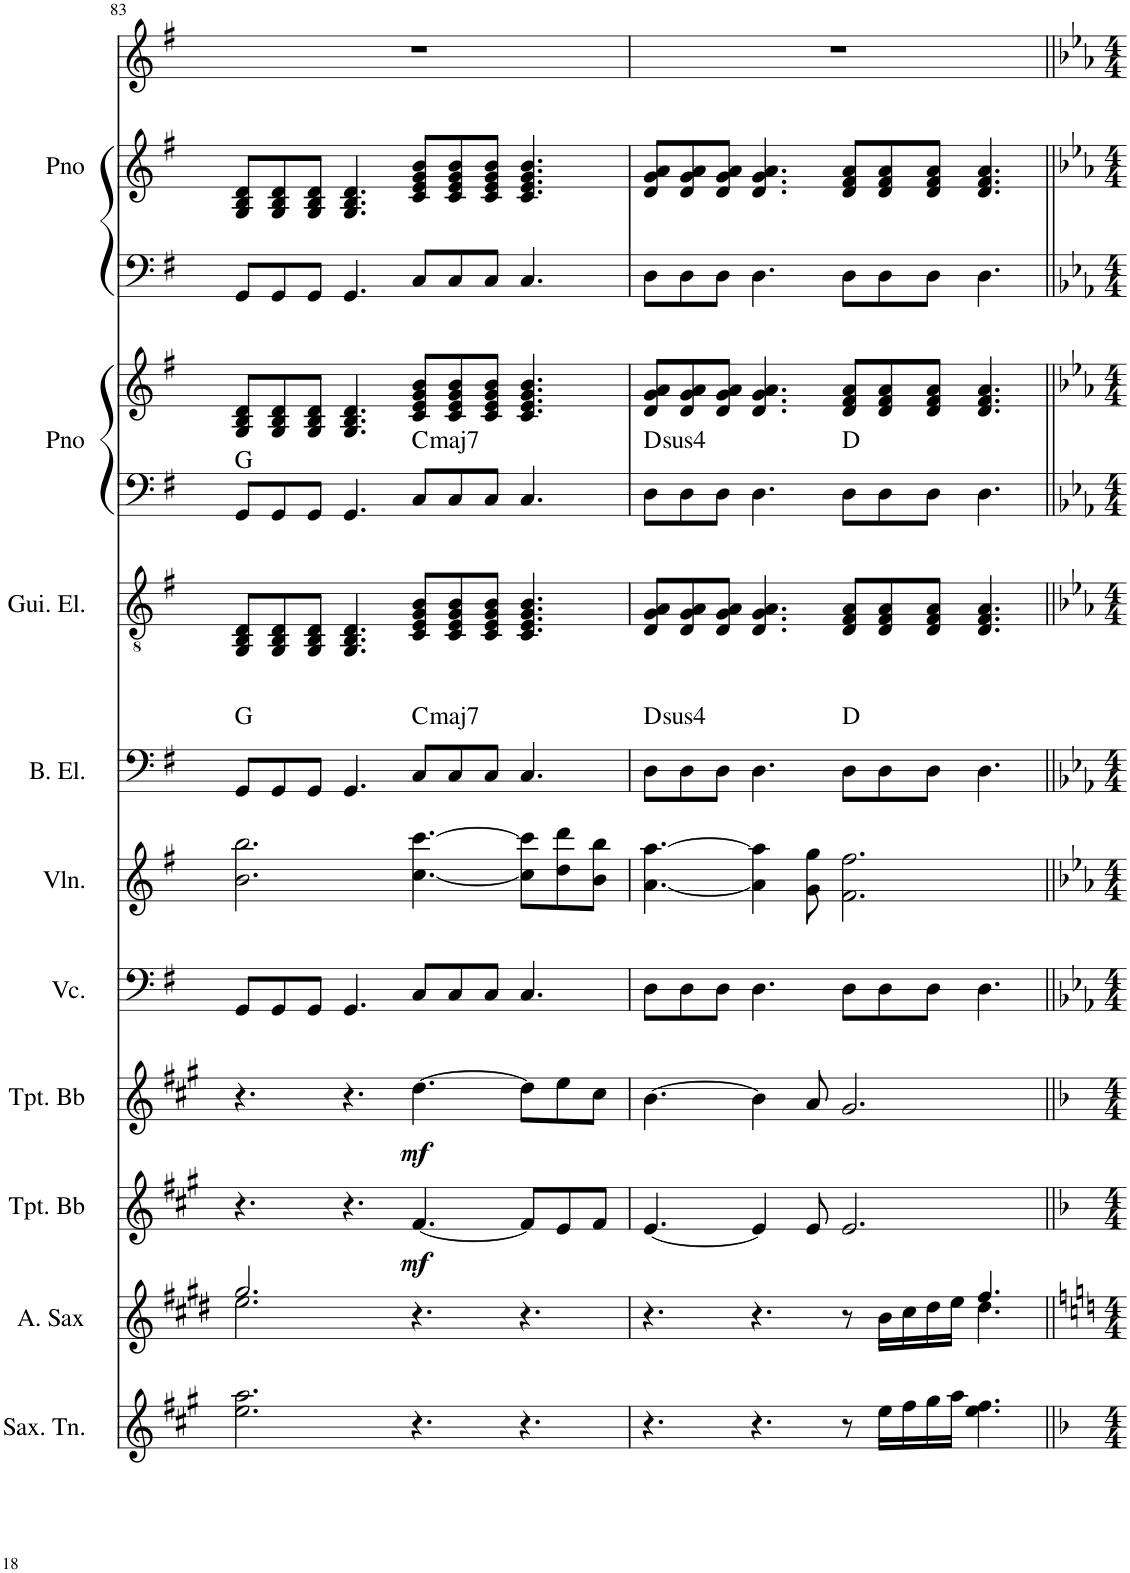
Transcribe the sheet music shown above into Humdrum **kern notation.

**kern	**kern	**kern	**dynam	**kern	**dynam	**kern	**kern	**kern	**harte	**kern	**kern	**kern	**harte	**kern	**kern	**kern
*part10	*part9	*part8	*part8	*part7	*part7	*part6	*part5	*part4	*part4	*part3	*part2	*part2	*part2	*part1	*part1	*part1
*staff13	*staff12	*staff11	*staff11	*staff10	*staff10	*staff9	*staff8	*staff7	*	*staff6	*staff5	*staff4	*	*staff3	*staff2	*staff1
*I"Saxofone Tenor	*I"Saxofone Alto	*I"Trompete Bb	*	*I"Trompete Bb	*	*I"Violoncelo	*I"Violino	*I"Base	*	*I"Guitarra elétrica	*I"Piano	*	*	*I"Piano	*	*
*I'Sax. Tn.	*	*I'Tpt. Bb	*	*I'Tpt. Bb	*	*I'Vc.	*I'Vln.	*	*	*I'Gui. El.	*I'Pno	*	*	*I'Pno	*	*
!!LO:PB:g=z
*clefG2	*clefG2	*clefG2	*	*clefG2	*	*clefF4	*clefG2	*clefF4	*	*clefGv2	*clefF4	*clefG2	*	*clefF4	*clefG2	*clefG2
*Trd8c14	*Trd5c9	*Trd1c2	*	*Trd1c2	*	*	*	*Trd7c12	*	*	*	*	*	*	*	*
*k[f#c#g#]	*k[f#c#g#d#]	*k[f#c#g#]	*	*k[f#c#g#]	*	*k[f#]	*k[f#]	*k[f#]	*	*k[f#]	*k[f#]	*k[f#]	*	*k[f#]	*k[f#]	*k[f#]
*M12/8	*M12/8	*M12/8	*	*M12/8	*	*M12/8	*M12/8	*M12/8	*	*M12/8	*M12/8	*M12/8	*	*M12/8	*M12/8	*M12/8
=83	=83	=83	=83	=83	=83	=83	=83	=83	=83	=83	=83	=83	=83	=83	=83	=83
*	*^	*	*	*	*	*	*	*	*	*	*	*	*	*	*	*
2.ee\ 2.aa\	2.gg#/	2.ee\	4.r	.	4.r	.	8GG/L	2.b\ 2.bb\	8GG/L	G:maj	8GG/ 8BB/ 8D/L	8GG/L	8G/ 8B/ 8d/L	G:maj	8GG/L	8G/ 8B/ 8d/L	1.r
.	.	.	.	.	.	.	8GG/	.	8GG/	.	8GG/ 8BB/ 8D/	8GG/	8G/ 8B/ 8d/	.	8GG/	8G/ 8B/ 8d/	.
.	.	.	.	.	.	.	8GG/J	.	8GG/J	.	8GG/ 8BB/ 8D/J	8GG/J	8G/ 8B/ 8d/J	.	8GG/J	8G/ 8B/ 8d/J	.
.	.	.	4.r	.	4.r	.	4.GG/	.	4.GG/	.	4.GG/ 4.BB/ 4.D/	4.GG/	4.G/ 4.B/ 4.d/	.	4.GG/	4.G/ 4.B/ 4.d/	.
!	!	!	!	!LO:DY:b	!	!LO:DY:b	!	!	!	!LO:H:kt=maj7	!	!	!	!LO:H:kt=maj7	!	!	!
4.r	4.r	2.ryy	[4.f#/	mf	[4.dd\	mf	8C/L	[4.cc\ [4.ccc\	8C/L	C:maj7	8C/ 8E/ 8G/ 8B/L	8C/L	8c/ 8e/ 8g/ 8b/L	C:maj7	8C/L	8c/ 8e/ 8g/ 8b/L	.
.	.	.	.	.	.	.	8C/	.	8C/	.	8C/ 8E/ 8G/ 8B/	8C/	8c/ 8e/ 8g/ 8b/	.	8C/	8c/ 8e/ 8g/ 8b/	.
.	.	.	.	.	.	.	8C/J	.	8C/J	.	8C/ 8E/ 8G/ 8B/J	8C/J	8c/ 8e/ 8g/ 8b/J	.	8C/J	8c/ 8e/ 8g/ 8b/J	.
4.r	4.r	.	8f#/L]	.	8dd\L]	.	4.C/	8cc\] 8ccc\]L	4.C/	.	4.C/ 4.E/ 4.G/ 4.B/	4.C/	4.c/ 4.e/ 4.g/ 4.b/	.	4.C/	4.c/ 4.e/ 4.g/ 4.b/	.
.	.	.	8e/	.	8ee\	.	.	8dd\ 8ddd\	.	.	.	.	.	.	.	.	.
.	.	.	8f#/J	.	8cc#\J	.	.	8b\ 8bb\J	.	.	.	.	.	.	.	.	.
=84	=84	=84	=84	=84	=84	=84	=84	=84	=84	=84	=84	=84	=84	=84	=84	=84	=84
!	!	!	!	!	!	!	!	!	!	!LO:H:kt=4	!	!	!	!LO:H:kt=4	!	!	!
4.r	4.r	8ryy	[4.e/	.	[4.b\	.	8D\L	[4.a\ [4.aa\	8D\L	D:sus4	8D/ 8G/ 8A/L	8D\L	8d/ 8g/ 8a/L	D:sus4	8D\L	8d/ 8g/ 8a/L	1.r
*	*v	*v	*	*	*	*	*	*	*	*	*	*	*	*	*	*	*
.	.	.	.	.	.	8D\	.	8D\	.	8D/ 8G/ 8A/	8D\	8d/ 8g/ 8a/	.	8D\	8d/ 8g/ 8a/	.
.	.	.	.	.	.	8D\J	.	8D\J	.	8D/ 8G/ 8A/J	8D\J	8d/ 8g/ 8a/J	.	8D\J	8d/ 8g/ 8a/J	.
4.r	4.r	4e/]	.	4b\]	.	4.D\	4a\] 4aa\]	4.D\	.	4.D/ 4.G/ 4.A/	4.D\	4.d/ 4.g/ 4.a/	.	4.D\	4.d/ 4.g/ 4.a/	.
.	.	8e/	.	8a/	.	.	8g\ 8gg\	.	.	.	.	.	.	.	.	.
8r	8r	2.e/	.	2.g#/	.	8D\L	2.f#\ 2.ff#\	8D\L	D:maj	8D/ 8F#/ 8A/L	8D\L	8d/ 8f#/ 8a/L	D:maj	8D\L	8d/ 8f#/ 8a/L	.
16ee\LL	16b\LL	.	.	.	.	8D\	.	8D\	.	8D/ 8F#/ 8A/	8D\	8d/ 8f#/ 8a/	.	8D\	8d/ 8f#/ 8a/	.
16ff#\	16cc#\	.	.	.	.	.	.	.	.	.	.	.	.	.	.	.
16gg#\	16dd#\	.	.	.	.	8D\J	.	8D\J	.	8D/ 8F#/ 8A/J	8D\J	8d/ 8f#/ 8a/J	.	8D\J	8d/ 8f#/ 8a/J	.
16aa\JJ	16ee\JJ	.	.	.	.	.	.	.	.	.	.	.	.	.	.	.
*	*^	*	*	*	*	*	*	*	*	*	*	*	*	*	*	*
4.ee\ 4.ff#\	4.ff#/	4.dd#\	.	.	.	.	4.D\	.	4.D\	.	4.D/ 4.F#/ 4.A/	4.D\	4.d/ 4.f#/ 4.a/	.	4.D\	4.d/ 4.f#/ 4.a/	.
*	*v	*v	*	*	*	*	*	*	*	*	*	*	*	*	*	*	*
=||	=||	=||	=||	=||	=||	=||	=||	=||	=||	=||	=||	=||	=||	=||	=||	=||
*-	*-	*-	*-	*-	*-	*-	*-	*-	*-	*-	*-	*-	*-	*-	*-	*-
